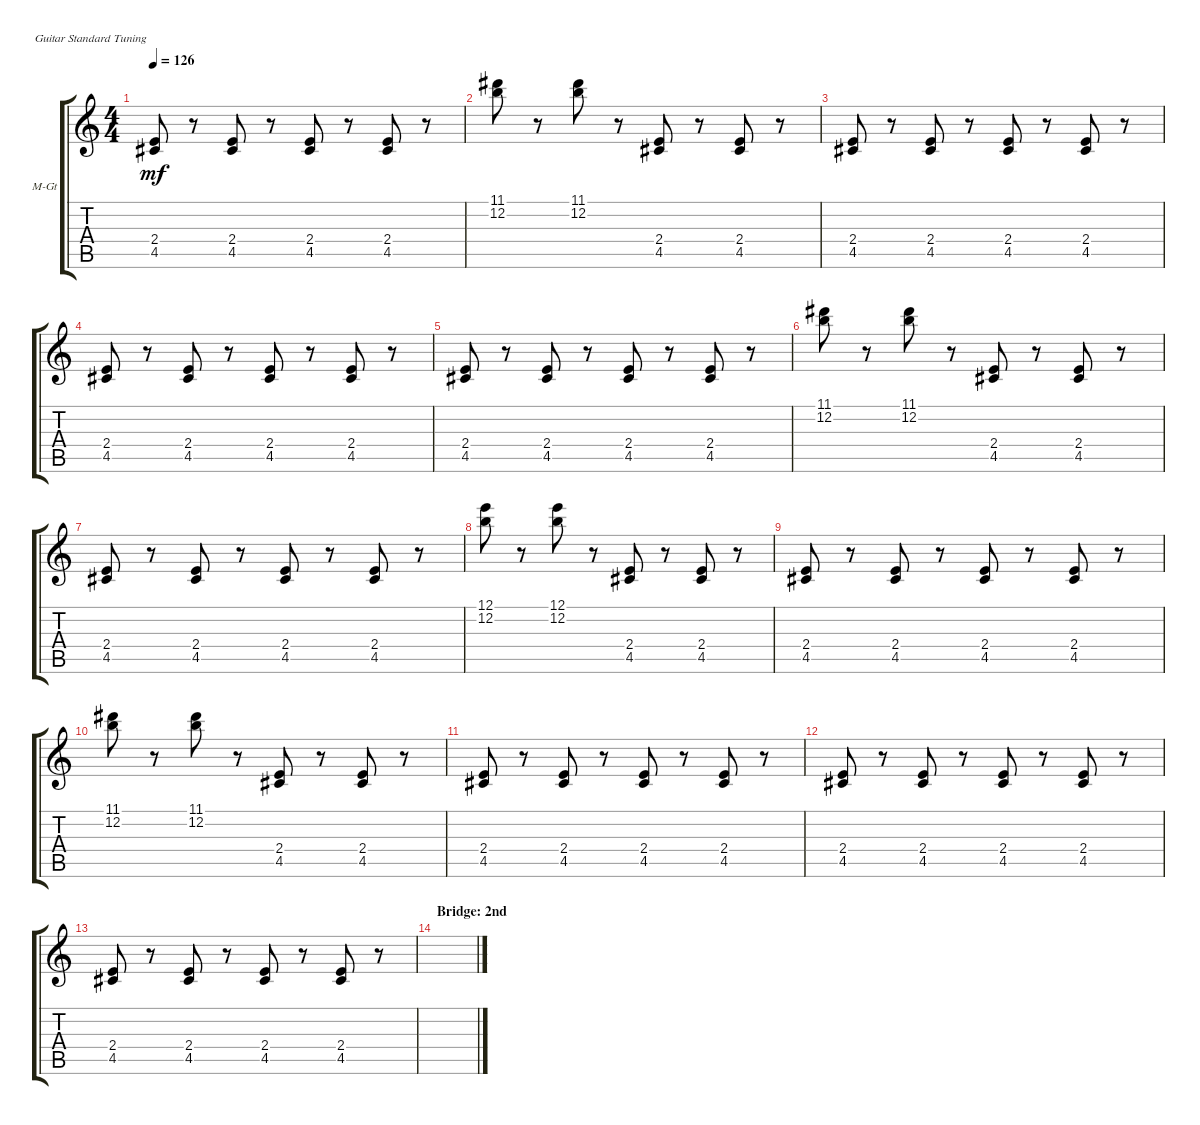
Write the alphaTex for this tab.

\defaultSystemsLayout 4
\bracketExtendMode groupsimilarinstruments
\firstSystemTrackNameOrientation horizontal
\otherSystemsTrackNameOrientation horizontal
\track ("Muted Guitar" "M-Gt") {instrument acousticguitarsteel}
\staff {score tabs}
\tuning (E4 B3 G3 D3 A2 E2)
\ts (4 4)
\tempo 126
\clef g2
\ks c
(4.5 2.4).8{dy mf} r.8 (4.5 2.4).8 r.8 (4.5 2.4).8 r.8 (4.5 2.4).8 r.8 |
(11.1 12.2).8 r.8 (11.1 12.2).8 r.8 (4.5 2.4).8 r.8 (4.5 2.4).8 r.8 |
(4.5 2.4).8 r.8 (4.5 2.4).8 r.8 (4.5 2.4).8 r.8 (4.5 2.4).8 r.8 |
(4.5 2.4).8 r.8 (4.5 2.4).8 r.8 (4.5 2.4).8 r.8 (4.5 2.4).8 r.8 |
(4.5 2.4).8 r.8 (4.5 2.4).8 r.8 (4.5 2.4).8 r.8 (4.5 2.4).8 r.8 |
(11.1 12.2).8 r.8 (11.1 12.2).8 r.8 (4.5 2.4).8 r.8 (4.5 2.4).8 r.8 |
(4.5 2.4).8 r.8 (4.5 2.4).8 r.8 (4.5 2.4).8 r.8 (4.5 2.4).8 r.8 |
(12.1 12.2).8 r.8 (12.1 12.2).8 r.8 (4.5 2.4).8 r.8 (4.5 2.4).8 r.8 |
(4.5 2.4).8 r.8 (4.5 2.4).8 r.8 (4.5 2.4).8 r.8 (4.5 2.4).8 r.8 |
(11.1 12.2).8 r.8 (11.1 12.2).8 r.8 (4.5 2.4).8 r.8 (4.5 2.4).8 r.8 |
(4.5 2.4).8 r.8 (4.5 2.4).8 r.8 (4.5 2.4).8 r.8 (4.5 2.4).8 r.8 |
(4.5 2.4).8 r.8 (4.5 2.4).8 r.8 (4.5 2.4).8 r.8 (4.5 2.4).8 r.8 |
(4.5 2.4).8 r.8 (4.5 2.4).8 r.8 (4.5 2.4).8 r.8 (4.5 2.4).8 r.8 |
\section ("" "Bridge: 2nd")
